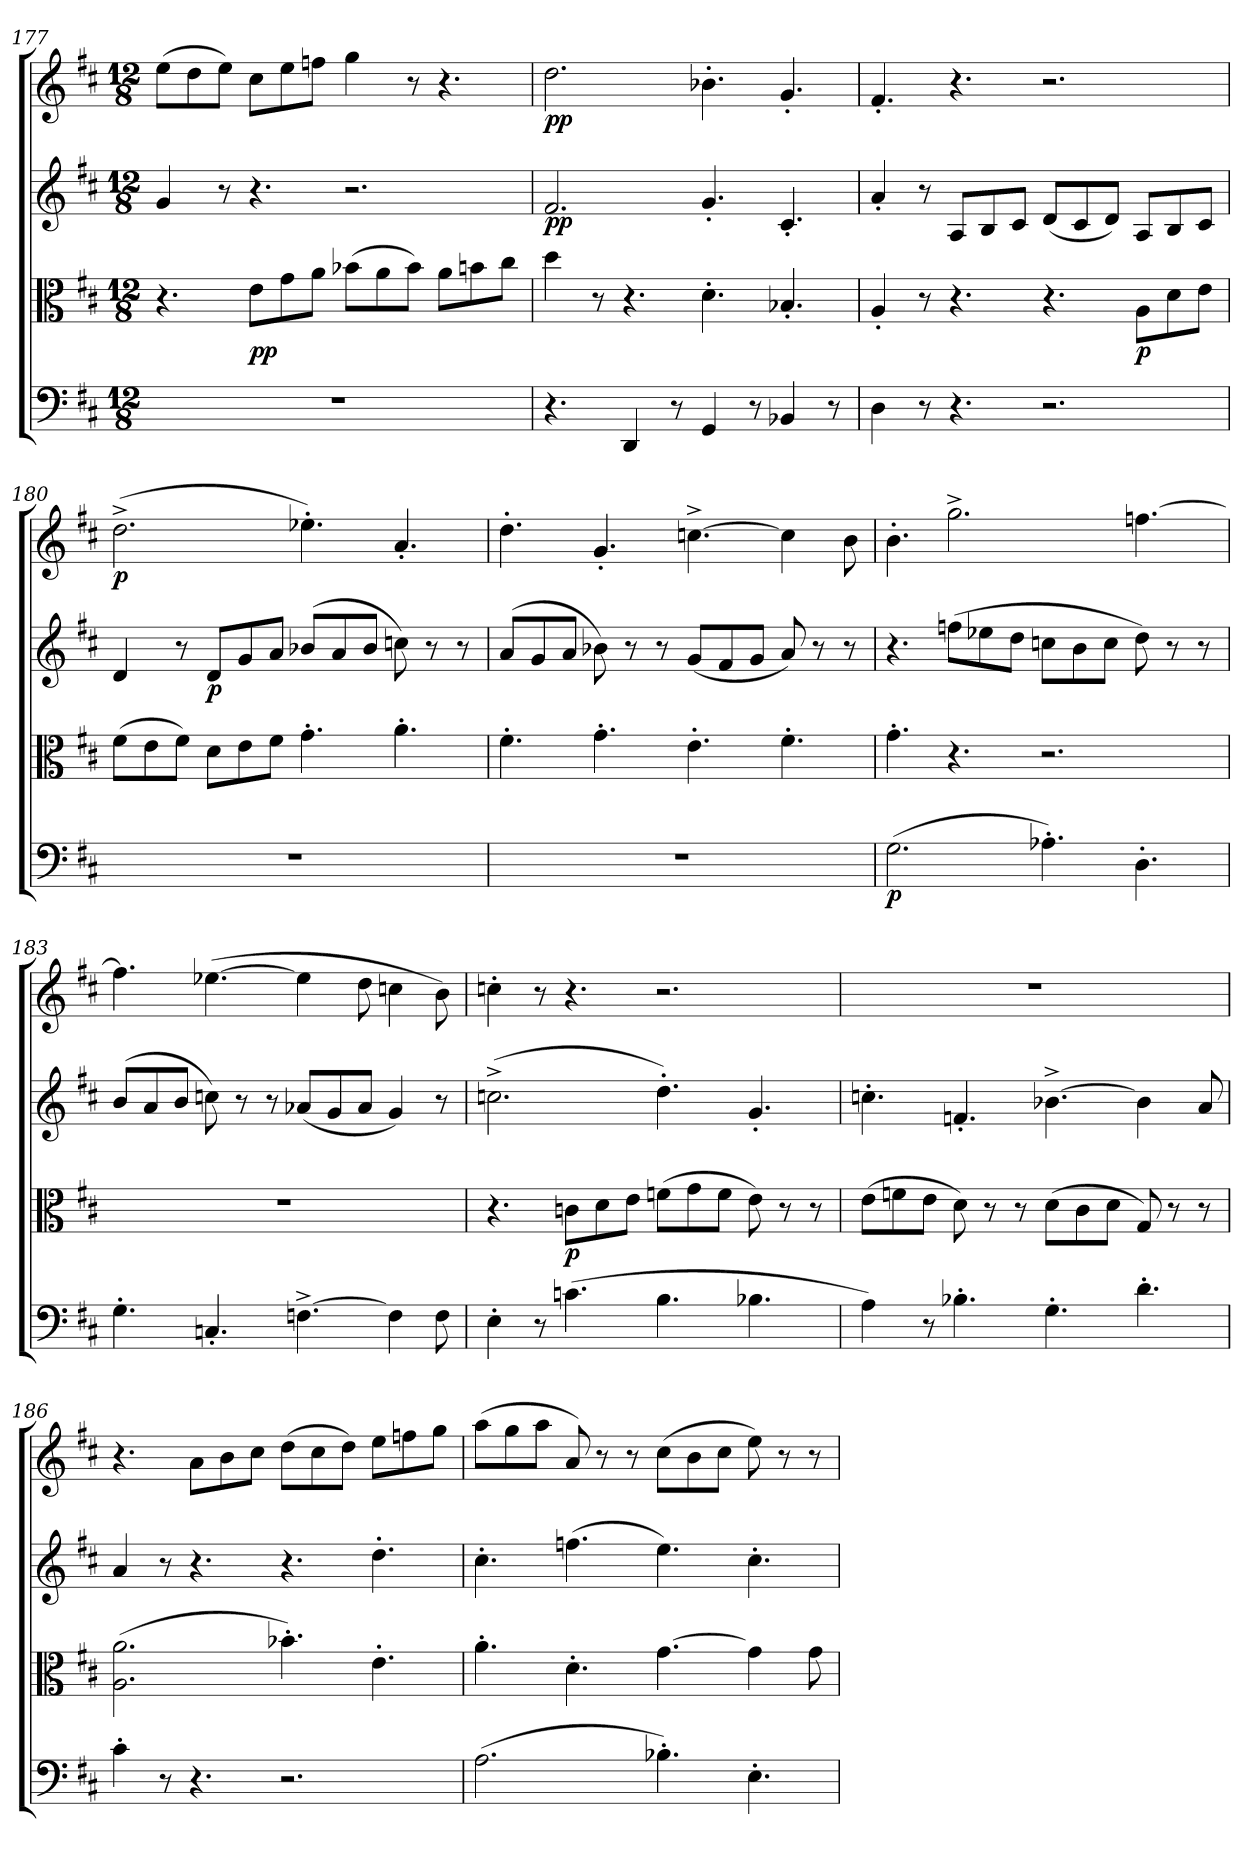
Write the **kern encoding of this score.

**kern	**dynam	**kern	**dynam	**kern	**dynam	**kern	**dynam
*part4	*part4	*part3	*part3	*part2	*part2	*part1	*part1
*staff4	*staff4	*staff3	*staff3	*staff2	*staff2	*staff1	*staff1
*clefF4	*	*clefC3	*	*clefG2	*	*clefG2	*
*k[f#c#]	*	*k[f#c#]	*	*k[f#c#]	*	*k[f#c#]	*
*M12/8	*	*M12/8	*	*M12/8	*	*M12/8	*
=177	=177	=177	=177	=177	=177	=177	=177
1.r	.	4.r	.	4g/	.	(>8ee\L	.
.	.	.	.	.	.	8dd\	.
.	.	.	.	8r	.	8ee\J)	.
!	!	!	!LO:DY:b	!	!	!	!
.	.	8e\L	pp	4.r	.	8cc#\L	.
.	.	8g\	.	.	.	8ee\	.
.	.	8a\J	.	.	.	8ffn\J	.
.	.	(>8b-X\L	.	2.r	.	4gg\	.
.	.	8a\	.	.	.	.	.
.	.	8b-\J)	.	.	.	8r	.
.	.	8a\L	.	.	.	4.r	.
.	.	8bn\	.	.	.	.	.
.	.	8cc#\J	.	.	.	.	.
=178	=178	=178	=178	=178	=178	=178	=178
!	!	!	!	!	!LO:DY:b	!	!LO:DY:b
4.r	.	4dd\	.	2.f#/	pp	2.dd\	pp
.	.	8r	.	.	.	.	.
4DD/	.	4.r	.	.	.	.	.
8r	.	.	.	.	.	.	.
4GG/	.	4.d'\	.	4.g'/	.	4.b-X'\	.
8r	.	.	.	.	.	.	.
4BB-X/	.	4.B-X'/	.	4.c#'/	.	4.g'/	.
8r	.	.	.	.	.	.	.
!!LO:LB:g=z
=179	=179	=179	=179	=179	=179	=179	=179
4D\	.	4A'/	.	4a'/	.	4.f#'/	.
8r	.	8r	.	8r	.	.	.
4.r	.	4.r	.	8A/L	.	4.r	.
.	.	.	.	8B/	.	.	.
.	.	.	.	8c#/J	.	.	.
2.r	.	4.r	.	(<8d/L	.	2.r	.
.	.	.	.	8c#/	.	.	.
.	.	.	.	8d/J)	.	.	.
!	!	!	!LO:DY:b	!	!	!	!
.	.	8A\L	p	8A/L	.	.	.
.	.	8d\	.	8B/	.	.	.
.	.	8e\J	.	8c#/J	.	.	.
=180	=180	=180	=180	=180	=180	=180	=180
!	!	!	!	!	!	!	!LO:DY:b
1.r	.	(>8f#\L	.	4d/	.	(>2.dd^\	p
.	.	8e\	.	.	.	.	.
.	.	8f#\J)	.	8r	.	.	.
!	!	!	!	!	!LO:DY:b	!	!
.	.	8d\L	.	8d/L	p	.	.
.	.	8e\	.	8g/	.	.	.
.	.	8f#\J	.	8a/J	.	.	.
.	.	4.g'\	.	(>8b-X/L	.	4.ee-X'\)	.
.	.	.	.	8a/	.	.	.
.	.	.	.	8b-/J	.	.	.
.	.	4.a'\	.	8ccn\)	.	4.a'/	.
.	.	.	.	8r	.	.	.
.	.	.	.	8r	.	.	.
=181	=181	=181	=181	=181	=181	=181	=181
1.r	.	4.f#'\	.	(>8a/L	.	4.dd'\	.
.	.	.	.	8g/	.	.	.
.	.	.	.	8a/J	.	.	.
.	.	4.g'\	.	8b-X\)	.	4.g'/	.
.	.	.	.	8r	.	.	.
.	.	.	.	8r	.	.	.
.	.	4.e'\	.	(<8g/L	.	[4.ccn^\	.
.	.	.	.	8f#/	.	.	.
.	.	.	.	8g/J	.	.	.
.	.	4.f#'\	.	8a/)	.	4cc\]	.
.	.	.	.	8r	.	.	.
.	.	.	.	8r	.	8b\	.
=182	=182	=182	=182	=182	=182	=182	=182
!	!LO:DY:b	!	!	!	!	!	!
(>2.G\	p	4.g'\	.	4.r	.	4.b'\	.
.	.	4.r	.	(>8ffn\L	.	2.gg^\	.
.	.	.	.	8ee-X\	.	.	.
.	.	.	.	8dd\J	.	.	.
4.A-X'\)	.	2.r	.	8ccn\L	.	.	.
.	.	.	.	8b\	.	.	.
.	.	.	.	8cc\J	.	.	.
4.D'\	.	.	.	8dd\)	.	[4.ffn\	.
.	.	.	.	8r	.	.	.
.	.	.	.	8r	.	.	.
!!LO:PB:g=z
=183	=183	=183	=183	=183	=183	=183	=183
4.G'\	.	1.r	.	(>8b/L	.	4.ff\]	.
.	.	.	.	8a/	.	.	.
.	.	.	.	8b/J	.	.	.
4.Cn'/	.	.	.	8ccn\)	.	(>[4.ee-X\	.
.	.	.	.	8r	.	.	.
.	.	.	.	8r	.	.	.
[4.Fn^\	.	.	.	(<8a-X/L	.	4ee-\]	.
.	.	.	.	8g/	.	.	.
.	.	.	.	8a-/J	.	8dd\	.
4F\]	.	.	.	4g/)	.	4ccn\	.
8F\	.	.	.	8r	.	8b\)	.
=184	=184	=184	=184	=184	=184	=184	=184
4E'\	.	4.r	.	(>2.ccn^\	.	4ccn'\	.
8r	.	.	.	.	.	8r	.
!	!	!	!LO:DY:b	!	!	!	!
(>4.cn\	.	8cn\L	p	.	.	4.r	.
.	.	8d\	.	.	.	.	.
.	.	8e\J	.	.	.	.	.
4.B\	.	(>8fn\L	.	4.dd'\)	.	2.r	.
.	.	8g\	.	.	.	.	.
.	.	8f\J	.	.	.	.	.
4.B-X\	.	8e\)	.	4.g'/	.	.	.
.	.	8r	.	.	.	.	.
.	.	8r	.	.	.	.	.
=185	=185	=185	=185	=185	=185	=185	=185
4A\)	.	(>8e\L	.	4.ccn'\	.	1.r	.
.	.	8fn\	.	.	.	.	.
8r	.	8e\J	.	.	.	.	.
4.B-X'\	.	8d\)	.	4.fn'/	.	.	.
.	.	8r	.	.	.	.	.
.	.	8r	.	.	.	.	.
4.G'\	.	(>8d\L	.	[4.b-X^\	.	.	.
.	.	8c#\	.	.	.	.	.
.	.	8d\J	.	.	.	.	.
4.d'\	.	8G/)	.	4b-\]	.	.	.
.	.	8r	.	.	.	.	.
.	.	8r	.	8a/	.	.	.
=186	=186	=186	=186	=186	=186	=186	=186
4c#'\	.	(>2.A\ 2.a\	.	4a/	.	4.r	.
8r	.	.	.	8r	.	.	.
4.r	.	.	.	4.r	.	8a\L	.
.	.	.	.	.	.	8b\	.
.	.	.	.	.	.	8cc#\J	.
2.r	.	4.b-X'\)	.	4.r	.	(>8dd\L	.
.	.	.	.	.	.	8cc#\	.
.	.	.	.	.	.	8dd\J)	.
.	.	4.e'\	.	4.dd'\	.	8ee\L	.
.	.	.	.	.	.	8ffn\	.
.	.	.	.	.	.	8gg\J	.
!!LO:LB:g=z
=187	=187	=187	=187	=187	=187	=187	=187
(>2.A\	.	4.a'\	.	4.cc#'\	.	(>8aa\L	.
.	.	.	.	.	.	8gg\	.
.	.	.	.	.	.	8aa\J	.
.	.	4.d'\	.	(>4.ffn\	.	8a/)	.
.	.	.	.	.	.	8r	.
.	.	.	.	.	.	8r	.
4.B-X'\)	.	[4.g\	.	4.ee\)	.	(>8cc#\L	.
.	.	.	.	.	.	8b\	.
.	.	.	.	.	.	8cc#\J	.
4.E'\	.	4g\]	.	4.cc#'\	.	8ee\)	.
.	.	.	.	.	.	8r	.
.	.	8g\	.	.	.	8r	.
=	=	=	=	=	=	=	=
*-	*-	*-	*-	*-	*-	*-	*-
